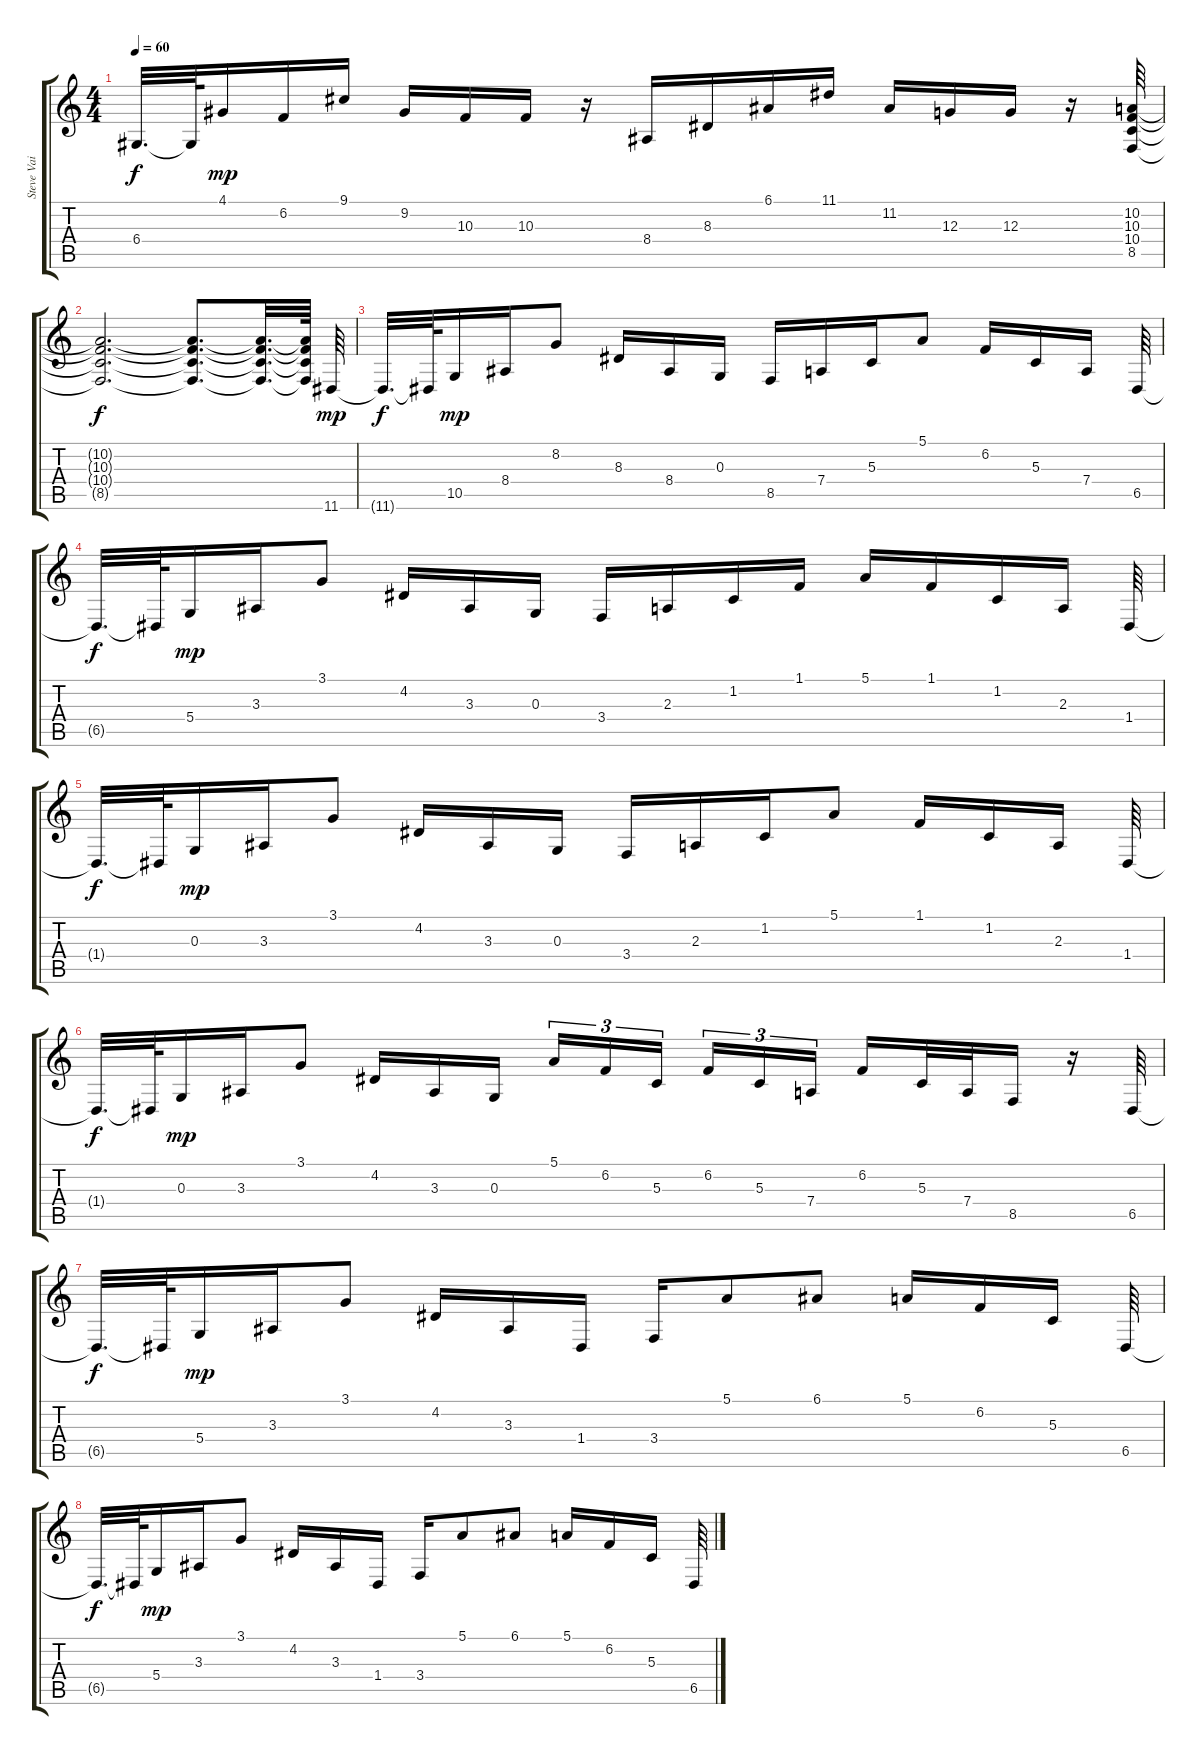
\track ("Steve Vai (Standard Tuning)" "Steve Vai ") {instrument sitar}
\staff {score tabs}
\tuning (E4 B3 G3 D3 A2 E2) {hide}
\ts (4 4)
\tempo 60
\clef g2
\ks c
6.4{t}.32{d dy f} 6.4{t}.64 4.1.16{dy mp} 6.2.16 9.1.16 9.2.16 10.3.16 10.3.16 r.16 8.4.16 8.3.16 6.1.16 11.1.16 11.2.16 12.3.16 12.3.16 r.16 (10.2 10.3 10.4 8.5).64 |
(10.2{t} 10.3{t} 10.4{t} 8.5{t}).2{d dy f} (10.2{t} 10.3{t} 10.4{t} 8.5{t}).8{d} (10.2{t} 10.3{t} 10.4{t} 8.5{t}).32{d} (10.2{t} 10.3{t} 10.4{t} 8.5{t}).64 11.6.64{dy mp} |
11.6{t}.32{d dy f} 11.6{t}.64 10.5.16{dy mp} 8.4.16 8.2.8 8.3.16 8.4.16 0.3.16 8.5.16 7.4.16 5.3.16 5.1.8 6.2.16 5.3.16 7.4.16 6.5.64 |
6.5{t}.32{d dy f} 6.5{t}.64 5.4.16{dy mp} 3.3.16 3.1.8 4.2.16 3.3.16 0.3.16 3.4.16 2.3.16 1.2.16 1.1.16 5.1.16 1.1.16 1.2.16 2.3.16 1.4.64 |
1.4{t}.32{d dy f} 1.4{t}.64 0.3.16{dy mp} 3.3.16 3.1.8 4.2.16 3.3.16 0.3.16 3.4.16 2.3.16 1.2.16 5.1.8 1.1.16 1.2.16 2.3.16 1.4.64 |
1.4{t}.32{d dy f} 1.4{t}.64 0.3.16{dy mp} 3.3.16 3.1.8 4.2.16 3.3.16 0.3.16 5.1.16{tu (3 2)} 6.2.16{tu (3 2)} 5.3.16{tu (3 2) beam splitsecondary} 6.2.16{tu (3 2)} 5.3.16{tu (3 2)} 7.4.16{tu (3 2)} 6.2.16 5.3.32 7.4.32 8.5.16 r.16 6.5.64 |
6.5{t}.32{d dy f} 6.5{t}.64 5.4.16{dy mp} 3.3.16 3.1.8 4.2.16 3.3.16 1.4.16 3.4.16 5.1.8 6.1.8 5.1.16 6.2.16 5.3.16 6.5.64 |
6.5{t}.32{d dy f} 6.5{t}.64 5.4.16{dy mp} 3.3.16 3.1.8 4.2.16 3.3.16 1.4.16 3.4.16 5.1.8 6.1.8 5.1.16 6.2.16 5.3.16 6.5.64
